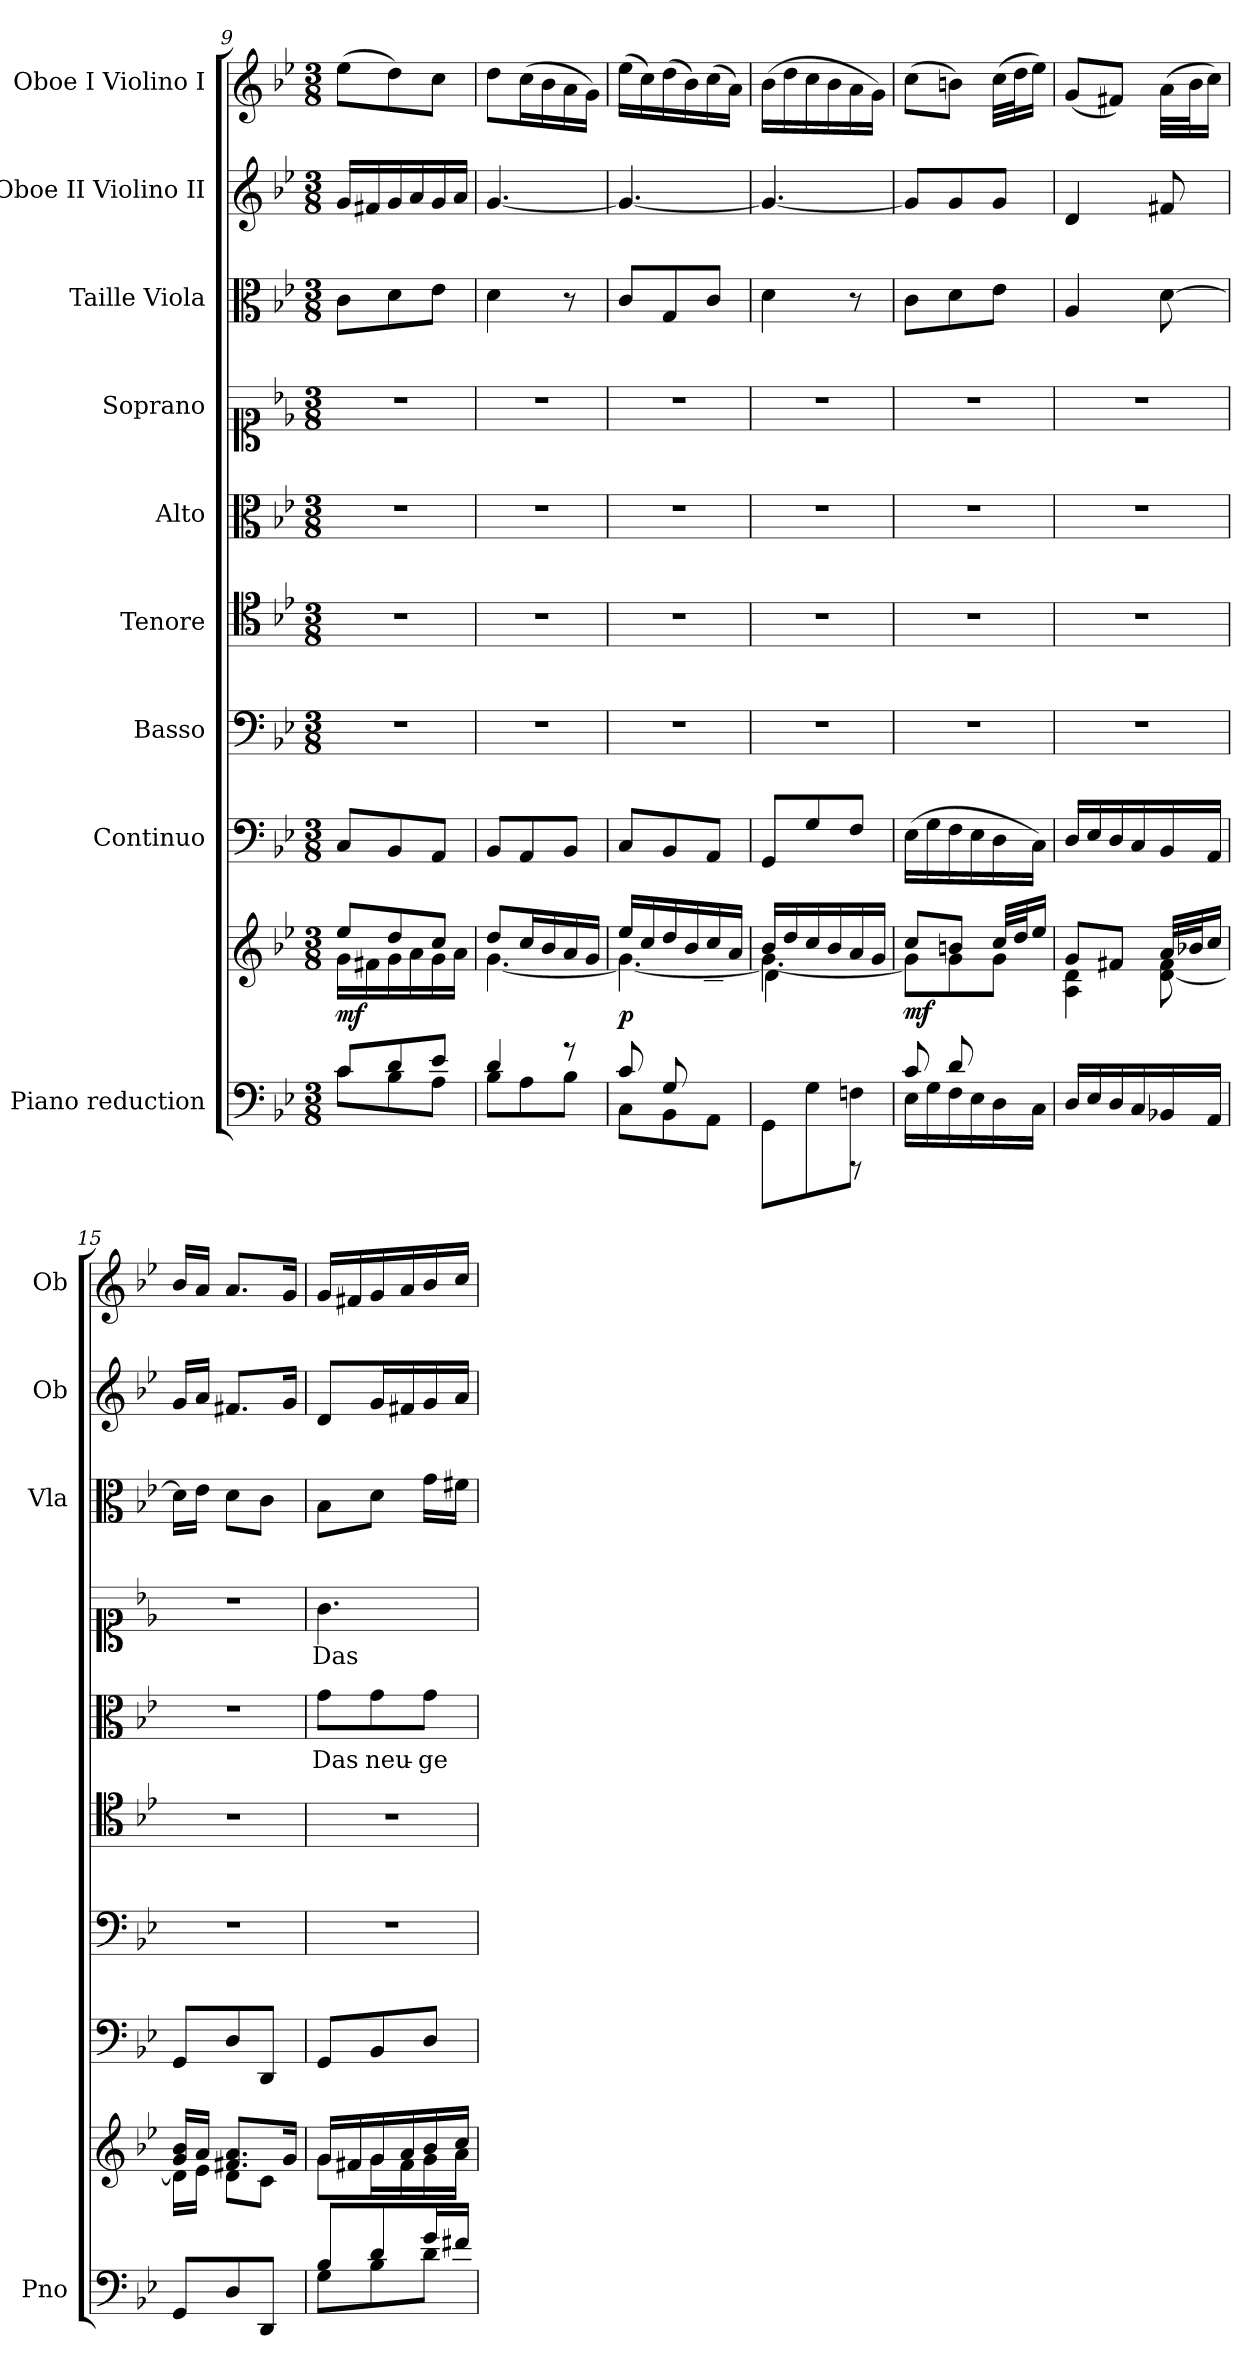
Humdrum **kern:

**kern	**kern	**dynam	**kern	**dynam	**kern	**kern	**kern	**text	**kern	**text	**kern	**dynam	**kern	**dynam	**kern	**dynam
*part9	*part9	*part9	*part8	*part8	*part7	*part6	*part5	*part5	*part4	*part4	*part3	*part3	*part2	*part2	*part1	*part1
*staff10	*staff9	*staff9/10	*staff8	*staff8	*staff7	*staff6	*staff5	*staff5	*staff4	*staff4	*staff3	*staff3	*staff2	*staff2	*staff1	*staff1
*I"Piano reduction	*	*	*I"Continuo	*	*I"Basso	*I"Tenore	*I"Alto	*	*I"Soprano	*	*I"Taille Viola	*	*I"Oboe II Violino II	*	*I"Oboe I Violino I	*
*I'Pno	*	*	*	*	*	*	*	*	*	*	*I'Vla	*	*I'Ob	*	*I'Ob	*
*clefF4	*clefG2	*	*clefF4	*	*clefF4	*clefC4	*clefC3	*	*clefC1	*	*clefC3	*	*clefG2	*	*clefG2	*
*k[b-e-]	*k[b-e-]	*	*k[b-e-]	*	*k[b-e-]	*k[b-e-]	*k[b-e-]	*	*k[b-e-]	*	*k[b-e-]	*	*k[b-e-]	*	*k[b-e-]	*
*M3/8	*M3/8	*	*M3/8	*	*M3/8	*M3/8	*M3/8	*	*M3/8	*	*M3/8	*	*M3/8	*	*M3/8	*
=9	=9	=9	=9	=9	=9	=9	=9	=9	=9	=9	=9	=9	=9	=9	=9	=9
*^	*^	*	*	*	*	*	*	*	*	*	*	*	*	*	*	*
!	!	!	!	!LO:DY:b	!	!LO:DY:b	!	!	!	!	!	!	!	!LO:DY:b	!	!LO:DY:b	!	!LO:DY:b
8c/L	8c\L	8ee-/L	16g\LL	mf	8C/L	other-dynamics	4.r	4.r	4.r	.	4.r	.	8c\L	other-dynamics	16g/LL	other-dynamics	(>8ee-\L	other-dynamics
.	.	.	16f#X\	.	.	.	.	.	.	.	.	.	.	.	16f#X/	.	.	.
8d/	8B-\	8dd/	16g\	.	8BB-/	.	.	.	.	.	.	.	8d\	.	16g/	.	8dd\)	.
.	.	.	16a\	.	.	.	.	.	.	.	.	.	.	.	16a/	.	.	.
8e-/J	8A\J	8cc/J	16g\	.	8AA/J	.	.	.	.	.	.	.	8e-\J	.	16g/	.	8cc\J	.
.	.	.	16a\JJ	.	.	.	.	.	.	.	.	.	.	.	16a/JJ	.	.	.
!!LO:PB:g=z
=10	=10	=10	=10	=10	=10	=10	=10	=10	=10	=10	=10	=10	=10	=10	=10	=10	=10	=10
4d/	8B-\L	8dd/L	[4.g\	.	8BB-/L	.	4.r	4.r	4.r	.	4.r	.	4d\	.	[4.g/	.	8dd\L	.
.	8A\	16cc/L	.	.	8AA/	.	.	.	.	.	.	.	.	.	.	.	(>16cc\L	.
.	.	16b-/	.	.	.	.	.	.	.	.	.	.	.	.	.	.	16b-\	.
8r	8B-\J	16a/	.	.	8BB-/J	.	.	.	.	.	.	.	8r	.	.	.	16a\	.
.	.	16g/JJ	.	.	.	.	.	.	.	.	.	.	.	.	.	.	16g\JJ)	.
=11	=11	=11	=11	=11	=11	=11	=11	=11	=11	=11	=11	=11	=11	=11	=11	=11	=11	=11
*	*	*	*^	*	*	*	*	*	*	*	*	*	*	*	*	*	*	*
!	!	!	!	!	!LO:DY:b	!	!LO:DY:b	!	!	!	!	!	!	!	!LO:DY:b	!	!	!	!LO:DY:b
8c/L	8C\L	16ee-/LL	4.g\_	4ryy	p	8C/L	other-dynamics	4.r	4.r	4.r	.	4.r	.	8c/L	other-dynamics	4.g/_	.	(>16ee-\LL	other-dynamics
.	.	16cc/	.	.	.	.	.	.	.	.	.	.	.	.	.	.	.	16cc\)	.
8G/	8BB-\	16dd/	.	.	.	8BB-/	.	.	.	.	.	.	.	8G/	.	.	.	(>16dd\	.
.	.	16b-/	.	.	.	.	.	.	.	.	.	.	.	.	.	.	.	16b-\)	.
8ryy	8AA\J	16cc/	.	8c\J	.	8AA/J	.	.	.	.	.	.	.	8c/J	.	.	.	(>16cc\	.
.	.	16a/JJ	.	.	.	.	.	.	.	.	.	.	.	.	.	.	.	16a\JJ)	.
=12	=12	=12	=12	=12	=12	=12	=12	=12	=12	=12	=12	=12	=12	=12	=12	=12	=12	=12	=12
4ryy	8GG\L	16b-/LL	4.g\_	4d\	.	8GG/L	.	4.r	4.r	4.r	.	4.r	.	4d\	.	4.g/_	.	(>16b-\LL	.
.	.	16dd/	.	.	.	.	.	.	.	.	.	.	.	.	.	.	.	16dd\	.
.	8G\	16cc/	.	.	.	8G/	.	.	.	.	.	.	.	.	.	.	.	16cc\	.
.	.	16b-/	.	.	.	.	.	.	.	.	.	.	.	.	.	.	.	16b-\	.
8rFFF	8Fn\J	16a/	.	8ryy	.	8F/J	.	.	.	.	.	.	.	8r	.	.	.	16a\	.
.	.	16g/JJ	.	.	.	.	.	.	.	.	.	.	.	.	.	.	.	16g\JJ)	.
=13	=13	=13	=13	=13	=13	=13	=13	=13	=13	=13	=13	=13	=13	=13	=13	=13	=13	=13	=13
!	!	!	!	!	!LO:DY:b	!	!LO:DY:b	!	!	!	!	!	!	!	!LO:DY:b	!	!	!	!LO:DY:b
8c/L	16E-\LL	8cc/L	8g\L]	4ryy	mf	(>16E-\LL	other-dynamics	4.r	4.r	4.r	.	4.r	.	8c\L	other-dynamics	8g/L]	.	(>8cc\L	other-dynamics
.	16G\	.	.	.	.	16G\	.	.	.	.	.	.	.	.	.	.	.	.	.
8d/	16F\	8bn/J	8g\	.	.	16F\	.	.	.	.	.	.	.	8d\	.	8g/	.	8bn\J)	.
.	16E-\	.	.	.	.	16E-\	.	.	.	.	.	.	.	.	.	.	.	.	.
8ryy	16D\	32cc/LLL	8g\J	8e-\J	.	16D\	.	.	.	.	.	.	.	8e-\J	.	8g/J	.	(>32cc\LLL	.
.	.	32dd/J	.	.	.	.	.	.	.	.	.	.	.	.	.	.	.	32dd\J	.
.	16C\JJ	16ee-/JJ	.	.	.	16C\JJ)	.	.	.	.	.	.	.	.	.	.	.	16ee-\JJ)	.
*v	*v	*	*	*	*	*	*	*	*	*	*	*	*	*	*	*	*	*	*
*	*	*v	*v	*	*	*	*	*	*	*	*	*	*	*	*	*	*	*
=14	=14	=14	=14	=14	=14	=14	=14	=14	=14	=14	=14	=14	=14	=14	=14	=14	=14
16D/LL	8g/L	4A\ 4d\	.	16D/LL	.	4.r	4.r	4.r	.	4.r	.	4A/	.	4d/	.	(<8g/L	.
16E-/	.	.	.	16E-/	.	.	.	.	.	.	.	.	.	.	.	.	.
16D/	8f#X/J	.	.	16D/	.	.	.	.	.	.	.	.	.	.	.	8f#X/J)	.
16C/	.	.	.	16C/	.	.	.	.	.	.	.	.	.	.	.	.	.
16BB-X/	32a/LLL	[8d\ 8f#\	.	16BB-/	.	.	.	.	.	.	.	[8d\	.	8f#X/	.	(>32a\LLL	.
.	32b-X/J	.	.	.	.	.	.	.	.	.	.	.	.	.	.	32b-\J	.
16AA/JJ	16cc/JJ	.	.	16AA/JJ	.	.	.	.	.	.	.	.	.	.	.	16cc\JJ)	.
=15	=15	=15	=15	=15	=15	=15	=15	=15	=15	=15	=15	=15	=15	=15	=15	=15	=15
8GG/L	16g/ 16b-/LL	16d\LL]	.	8GG/L	.	4.r	4.r	4.r	.	4.r	.	16d\LL]	.	16g/LL	.	16b-/LL	.
.	16a/JJ	16e-\JJ	.	.	.	.	.	.	.	.	.	16e-\JJ	.	16a/JJ	.	16a/JJ	.
8D/	8.f#X/ 8.a/L	8d\L	.	8D/	.	.	.	.	.	.	.	8d\L	.	8.f#X/L	.	8.a/L	.
8DD/J	.	8c\J	.	8DD/J	.	.	.	.	.	.	.	8c\J	.	.	.	.	.
.	16g/Jk	.	.	.	.	.	.	.	.	.	.	.	.	16g/Jk	.	16g/Jk	.
=16	=16	=16	=16	=16	=16	=16	=16	=16	=16	=16	=16	=16	=16	=16	=16	=16	=16
*^	*	*	*	*	*	*	*	*	*	*	*	*	*	*	*	*	*
!	!	!	!	!	!	!	!	!	!	!LO:LY:b	!	!LO:LY:b	!	!	!	!	!	!
8B-/L	8G\L	16g/LL	8g\L	.	8GG/L	.	4.r	4.r	8g\L	Das	4.g\	Das	8B-\L	.	8d/L	.	16g/LL	.
.	.	16f#X/	.	.	.	.	.	.	.	.	.	.	.	.	.	.	16f#X/	.
!	!	!	!	!	!	!	!	!	!	!LO:LY:b	!	!	!	!	!	!	!	!
8d/	8B-\	16g/	16g\L	.	8BB-/	.	.	.	8g\	neu-	.	.	8d\J	.	16g/L	.	16g/	.
.	.	16a/	16f#\	.	.	.	.	.	.	.	.	.	.	.	16f#X/	.	16a/	.
!	!	!	!	!	!	!	!	!	!	!LO:LY:b	!	!	!	!	!	!	!	!
16g/L	8d\J	16b-/	16g\	.	8D/J	.	.	.	8g\J	-ge-	.	.	16g\LL	.	16g/	.	16b-/	.
16f#X/JJ	.	16cc/JJ	16a\JJ	.	.	.	.	.	.	.	.	.	16f#X\JJ	.	16a/JJ	.	16cc/JJ	.
*v	*v	*	*	*	*	*	*	*	*	*	*	*	*	*	*	*	*	*
*	*v	*v	*	*	*	*	*	*	*	*	*	*	*	*	*	*	*
=	=	=	=	=	=	=	=	=	=	=	=	=	=	=	=	=
*-	*-	*-	*-	*-	*-	*-	*-	*-	*-	*-	*-	*-	*-	*-	*-	*-
